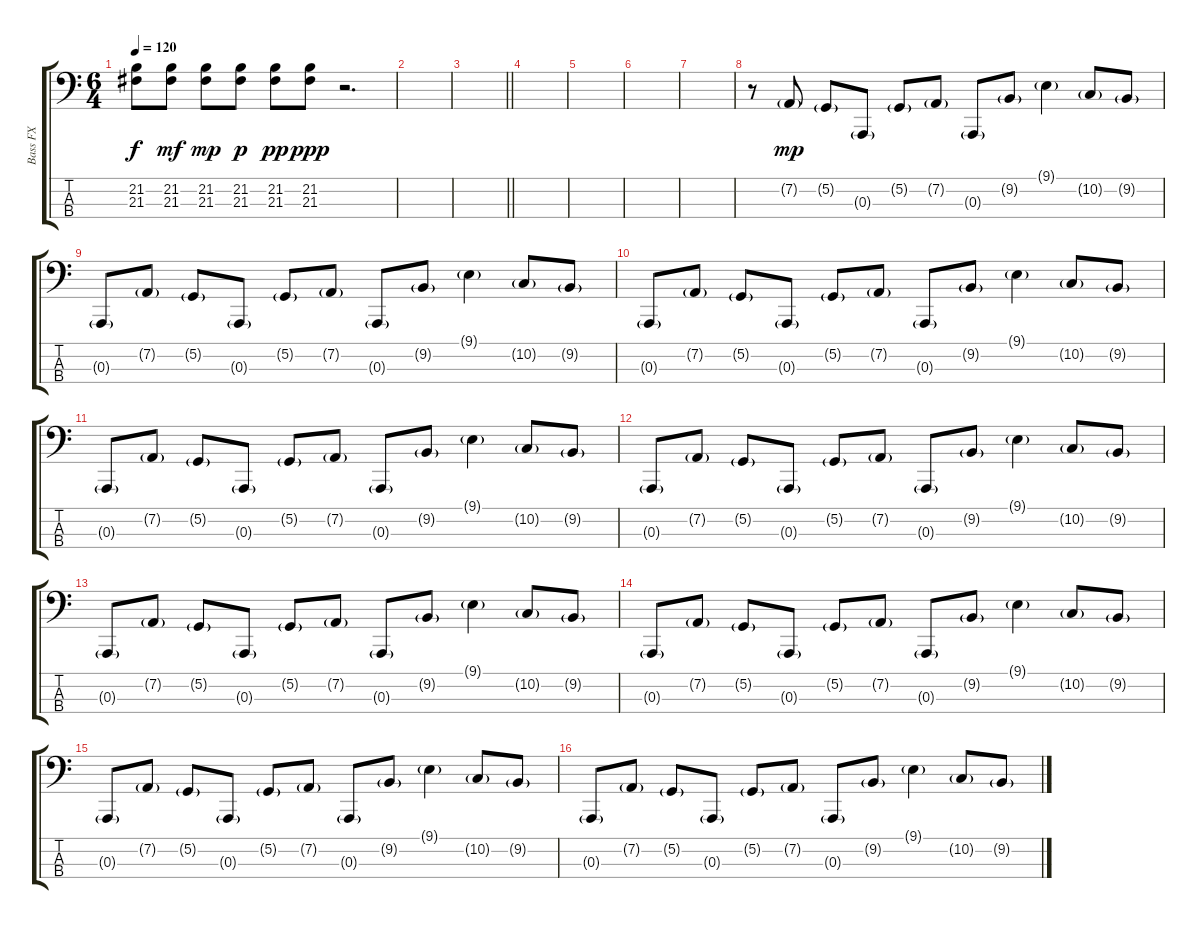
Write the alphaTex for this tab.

\track ("Bass FX" "Bass FX") {instrument guitarfretnoise}
\staff {score tabs}
\tuning (G2 D2 A1 D1) {hide}
\ts (6 4)
\tempo 120
\clef f4
\ks c
(21.2 21.3).8{dy f} (21.2 21.3).8{dy mf} (21.2 21.3).8{dy mp} (21.2 21.3).8{dy p} (21.2 21.3).8{dy pp} (21.2 21.3).8{dy ppp} r.2{d} |
|
\barLineRight lightlight
|
\section ("" "")
|
|
|
|
r.8{volume 12 instrument electricbassfinger} 7.2{g}.8{dy mp} 5.2{g}.8 0.3{g}.8 5.2{g}.8 7.2{g}.8 0.3{g}.8 9.2{g}.8 9.1{g}.4 10.2{g}.8 9.2{g}.8 |
0.3{g}.8 7.2{g}.8 5.2{g}.8 0.3{g}.8 5.2{g}.8 7.2{g}.8 0.3{g}.8 9.2{g}.8 9.1{g}.4 10.2{g}.8 9.2{g}.8 |
0.3{g}.8 7.2{g}.8 5.2{g}.8 0.3{g}.8 5.2{g}.8 7.2{g}.8 0.3{g}.8 9.2{g}.8 9.1{g}.4 10.2{g}.8 9.2{g}.8 |
0.3{g}.8 7.2{g}.8 5.2{g}.8 0.3{g}.8 5.2{g}.8 7.2{g}.8 0.3{g}.8 9.2{g}.8 9.1{g}.4 10.2{g}.8 9.2{g}.8 |
0.3{g}.8 7.2{g}.8 5.2{g}.8 0.3{g}.8 5.2{g}.8 7.2{g}.8 0.3{g}.8 9.2{g}.8 9.1{g}.4 10.2{g}.8 9.2{g}.8 |
0.3{g}.8 7.2{g}.8 5.2{g}.8 0.3{g}.8 5.2{g}.8 7.2{g}.8 0.3{g}.8 9.2{g}.8 9.1{g}.4 10.2{g}.8 9.2{g}.8 |
0.3{g}.8 7.2{g}.8 5.2{g}.8 0.3{g}.8 5.2{g}.8 7.2{g}.8 0.3{g}.8 9.2{g}.8 9.1{g}.4 10.2{g}.8 9.2{g}.8 |
0.3{g}.8 7.2{g}.8 5.2{g}.8 0.3{g}.8 5.2{g}.8 7.2{g}.8 0.3{g}.8 9.2{g}.8 9.1{g}.4 10.2{g}.8 9.2{g}.8 |
0.3{g}.8 7.2{g}.8 5.2{g}.8 0.3{g}.8 5.2{g}.8 7.2{g}.8 0.3{g}.8 9.2{g}.8 9.1{g}.4 10.2{g}.8 9.2{g}.8
